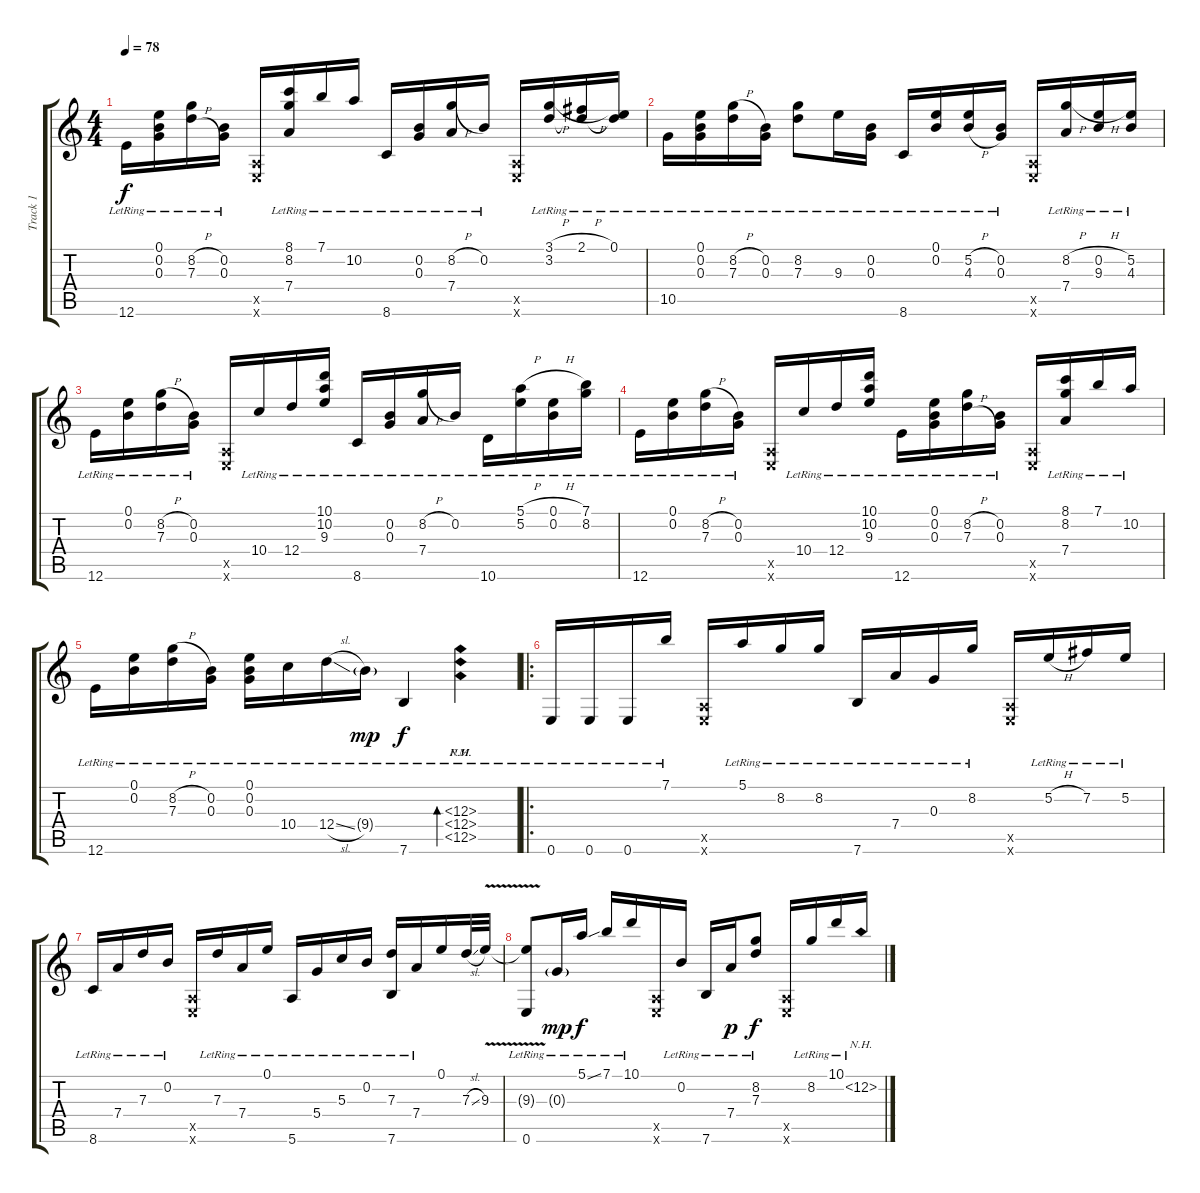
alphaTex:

\track ("Track 1" "Track 1") {instrument acousticguitarsteel}
\staff {score tabs}
\tuning (E4 B3 G3 D3 A2 E2) {hide}
\ts (4 4)
\tempo 78
\clef g2
\ks c
12.6{lr}.16{dy f} (0.1{lr} 0.2{lr} 0.3{lr}).16 (8.2{h lr} 7.3{h lr}).16 (0.2{lr} 0.3{lr}).16 (0.5{x} 0.6{x}).16 (8.1{lr} 8.2{lr} 7.4{lr}).16 7.1{lr}.16 10.2{lr}.16 8.6{lr}.16 (0.2{lr} 0.3{lr}).16 (8.2{h lr} 7.4{lr}).16 0.2{lr}.16 (0.5{x} 0.6{x}).16 (3.1{h lr} 3.2{lr}).16 (2.1{h lr} 3.2{t}).16 (0.1{lr} 3.2{t}).16 |
10.5{lr}.16 (0.1{lr} 0.2{lr} 0.3{lr}).16 (8.2{h lr} 7.3{lr}).16 (0.2{lr} 0.3{lr}).16 (8.2{lr} 7.3{lr}).8 9.3{lr}.16 (0.2{lr} 0.3{lr}).16 8.6{lr}.16 (0.1{lr} 0.2{lr}).16 (5.2{h lr} 4.3{h lr}).16 (0.2{lr} 0.3{lr}).16 (0.5{x} 0.6{x}).16 (8.2{h lr} 7.4{lr}).16 (0.2{h lr} 9.3{lr}).16 (5.2{lr} 4.3{lr}).16 |
12.6{lr}.16 (0.1{lr} 0.2{lr}).16 (8.2{h lr} 7.3{lr}).16 (0.2{lr} 0.3{lr}).16 (0.5{x} 0.6{x}).16 10.4{lr}.16 12.4{lr}.16 (10.1{lr} 10.2{lr} 9.3{lr}).16 8.6{lr}.16 (0.2{lr} 0.3{lr}).16 (8.2{h lr} 7.4{lr}).16 0.2{lr}.16 10.6{lr}.16 (5.1{h lr} 5.2{lr}).16 (0.1{h lr} 0.2{lr}).16 (7.1{lr} 8.2{lr}).16 |
12.6{lr}.16 (0.1{lr} 0.2{lr}).16 (8.2{h lr} 7.3{lr}).16 (0.2{lr} 0.3{lr}).16 (0.5{x} 0.6{x}).16 10.4{lr}.16 12.4{lr}.16 (10.1{lr} 10.2{lr} 9.3{lr}).16 12.6{lr}.16 (0.1{lr} 0.2{lr} 0.3{lr}).16 (8.2{h lr} 7.3{h lr}).16 (0.2{lr} 0.3{lr}).16 (0.5{x} 0.6{x}).16 (8.1{lr} 8.2{lr} 7.4{lr}).16 7.1{lr}.16 10.2{lr}.16 |
12.6{lr}.16 (0.1{lr} 0.2{lr}).16 (8.2{h lr} 7.3{lr}).16 (0.2{lr} 0.3{lr}).16 (0.1{lr} 0.2{lr} 0.3{lr}).16 10.4{lr}.16 12.4{sl lr}.16 9.4{g lr}.16{dy mp} 7.6{lr}.4{dy f} (12.3{nh pm lr} 12.4{nh pm lr} 12.5{nh pm lr}).4{bd 240} |
\ro
0.6{lr}.16 0.6{lr}.16 0.6{lr}.16 7.1{lr}.16 (0.5{x} 0.6{x}).16 5.1{lr}.16 8.2{lr}.16 8.2{lr}.16 7.6{lr}.16 7.4{lr}.16 0.3{lr}.16 8.2{lr}.16 (0.5{x} 0.6{x}).16 5.2{h lr}.16 7.2{lr}.16 5.2{lr}.16 |
8.6{lr}.16 7.4{lr}.16 7.3{lr}.16 0.2{lr}.16 (0.5{x} 0.6{x}).16 7.3{lr}.16 7.4{lr}.16 0.1{lr}.16 5.6{lr}.16 5.4{lr}.16 5.3{lr}.16 0.2{lr}.16 (7.3{lr} 7.6{lr}).16 7.4{lr}.16 0.1.16 7.3{sl}.32 9.3{v}.32 |
(9.3{t} 0.6{lr}).8 0.3{g lr}.16{dy mp} 5.1{ss lr}.16{dy f} 7.1{lr}.16 10.1{lr}.16 (0.5{x} 0.6{x}).16 0.2{lr}.16 7.6{lr}.16 7.4{lr}.16{dy p} (8.2{lr} 7.3{lr}).8{dy f} (0.5{x} 0.6{x}).16 8.2{lr}.16 10.1{lr}.16 12.2{nh lr}.16
